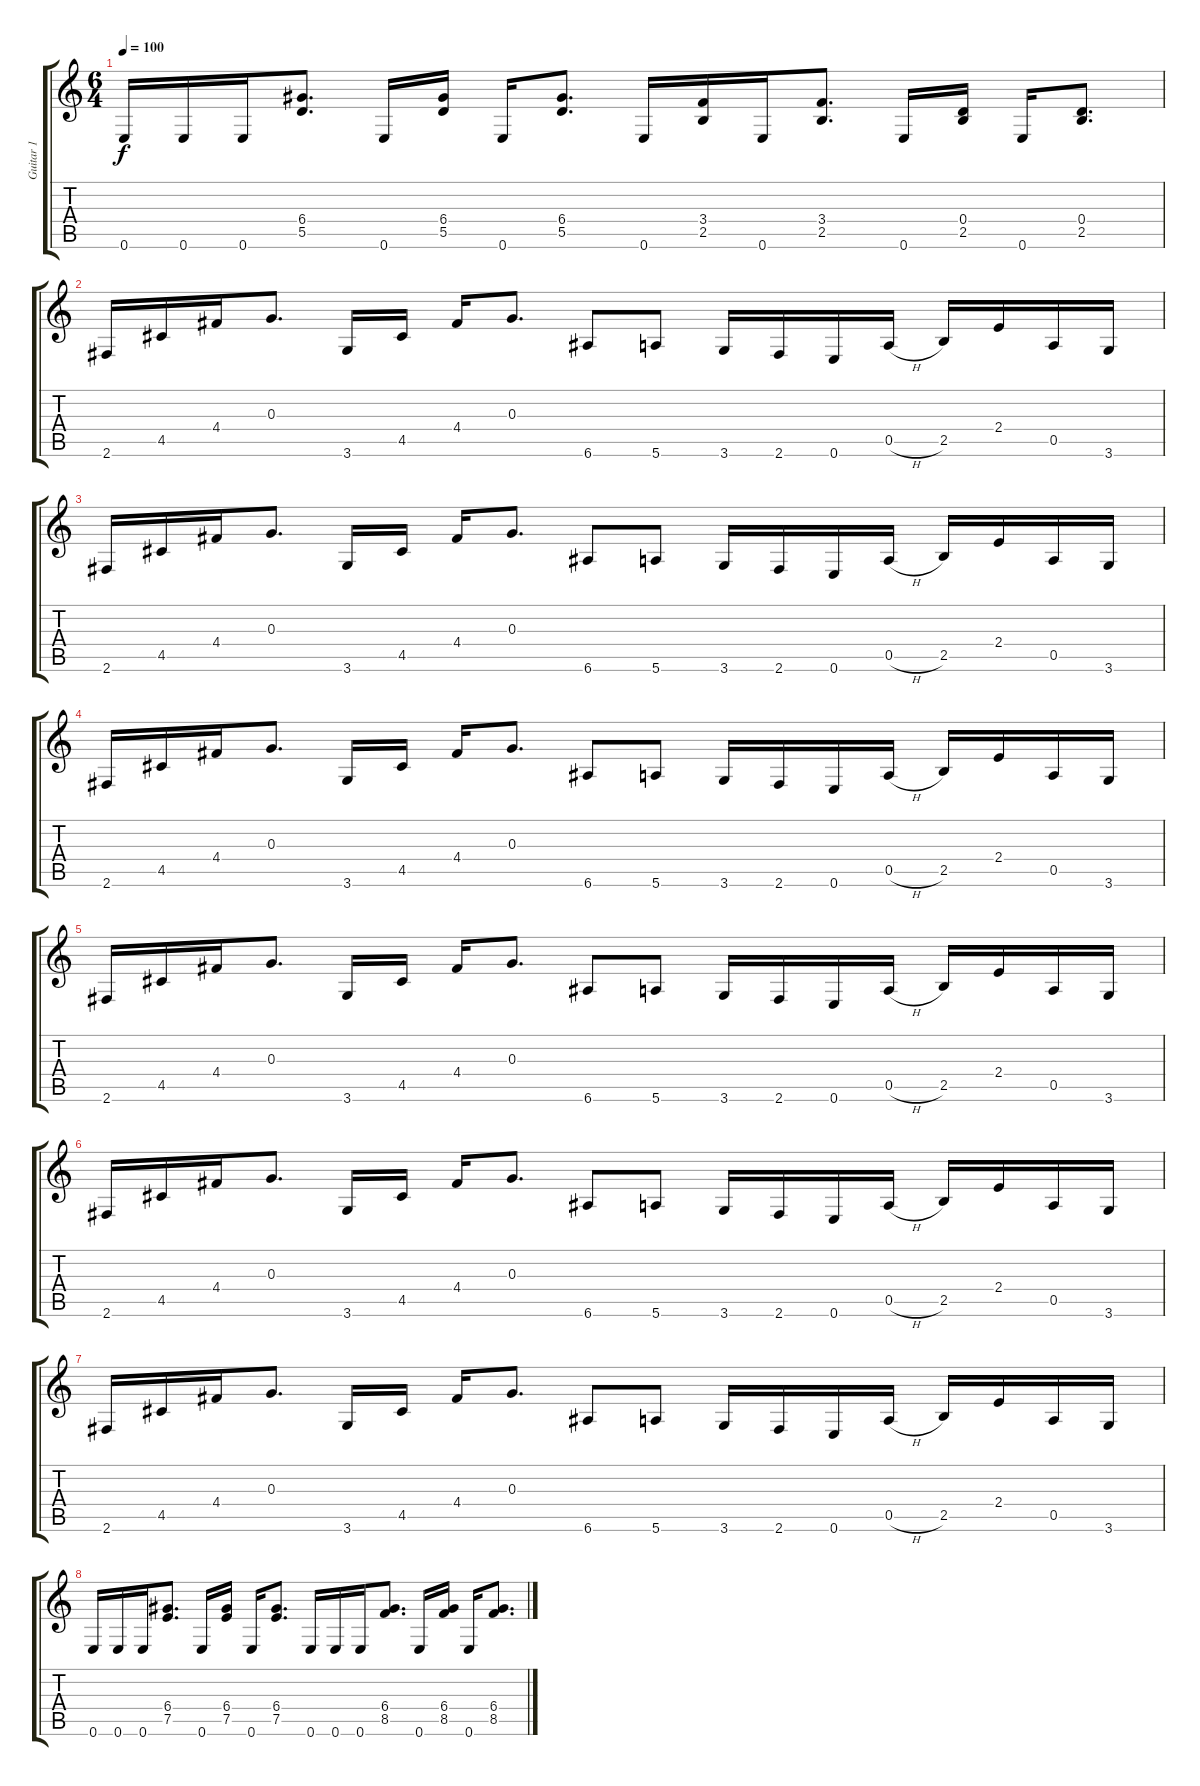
\track ("Guitar 1" "Guitar 1") {instrument distortionguitar}
\staff {score tabs}
\tuning (E4 B3 G3 D3 A2 E2) {hide}
\ts (6 4)
\tempo 100
\clef g2
\ks c
0.6.16{dy f} 0.6.16 0.6.16 (6.4 5.5).8{d} 0.6.16 (6.4 5.5).16 0.6.16 (6.4 5.5).8{d} 0.6.16 (3.4 2.5).16 0.6.16 (3.4 2.5).8{d} 0.6.16 (0.4 2.5).16 0.6.16 (0.4 2.5).8{d} |
2.6.16 4.5.16 4.4.16 0.3.8{d} 3.6.16 4.5.16 4.4.16 0.3.8{d} 6.6.8 5.6.8 3.6.16 2.6.16 0.6.16 0.5{h}.16 2.5.16 2.4.16 0.5.16 3.6.16 |
2.6.16 4.5.16 4.4.16 0.3.8{d} 3.6.16 4.5.16 4.4.16 0.3.8{d} 6.6.8 5.6.8 3.6.16 2.6.16 0.6.16 0.5{h}.16 2.5.16 2.4.16 0.5.16 3.6.16 |
2.6.16 4.5.16 4.4.16 0.3.8{d} 3.6.16 4.5.16 4.4.16 0.3.8{d} 6.6.8 5.6.8 3.6.16 2.6.16 0.6.16 0.5{h}.16 2.5.16 2.4.16 0.5.16 3.6.16 |
2.6.16 4.5.16 4.4.16 0.3.8{d} 3.6.16 4.5.16 4.4.16 0.3.8{d} 6.6.8 5.6.8 3.6.16 2.6.16 0.6.16 0.5{h}.16 2.5.16 2.4.16 0.5.16 3.6.16 |
2.6.16 4.5.16 4.4.16 0.3.8{d} 3.6.16 4.5.16 4.4.16 0.3.8{d} 6.6.8 5.6.8 3.6.16 2.6.16 0.6.16 0.5{h}.16 2.5.16 2.4.16 0.5.16 3.6.16 |
2.6.16 4.5.16 4.4.16 0.3.8{d} 3.6.16 4.5.16 4.4.16 0.3.8{d} 6.6.8 5.6.8 3.6.16 2.6.16 0.6.16 0.5{h}.16 2.5.16 2.4.16 0.5.16 3.6.16 |
0.6.16 0.6.16 0.6.16 (6.4 7.5).8{d} 0.6.16 (6.4 7.5).16 0.6.16 (6.4 7.5).8{d} 0.6.16 0.6.16 0.6.16 (6.4 8.5).8{d} 0.6.16 (6.4 8.5).16 0.6.16 (6.4 8.5).8{d}
